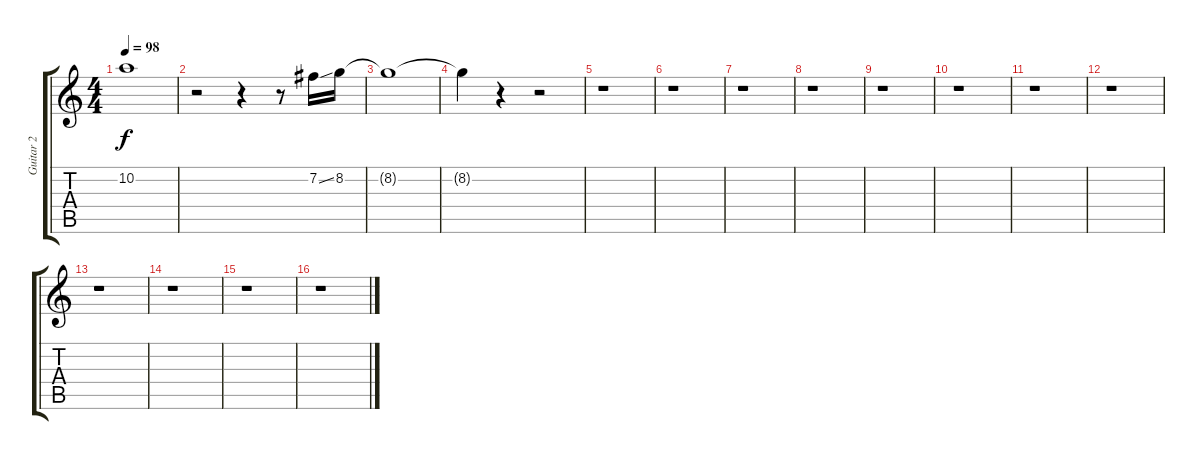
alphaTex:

\track ("Guitar 2" "Guitar 2") {instrument electricguitarjazz}
\staff {score tabs}
\tuning (E4 B3 G3 D3 A2 E2) {hide}
\ts (4 4)
\tempo 98
\clef g2
\ks c
10.2.1{dy f} |
r.2 r.4 r.8 7.2{ss}.16 8.2.16 |
8.2{t}.1 |
8.2{t}.4 r.4 r.2 |
r.1 |
r.1 |
r.1 |
r.1 |
r.1 |
r.1 |
r.1 |
r.1 |
r.1 |
r.1 |
r.1 |
r.1
